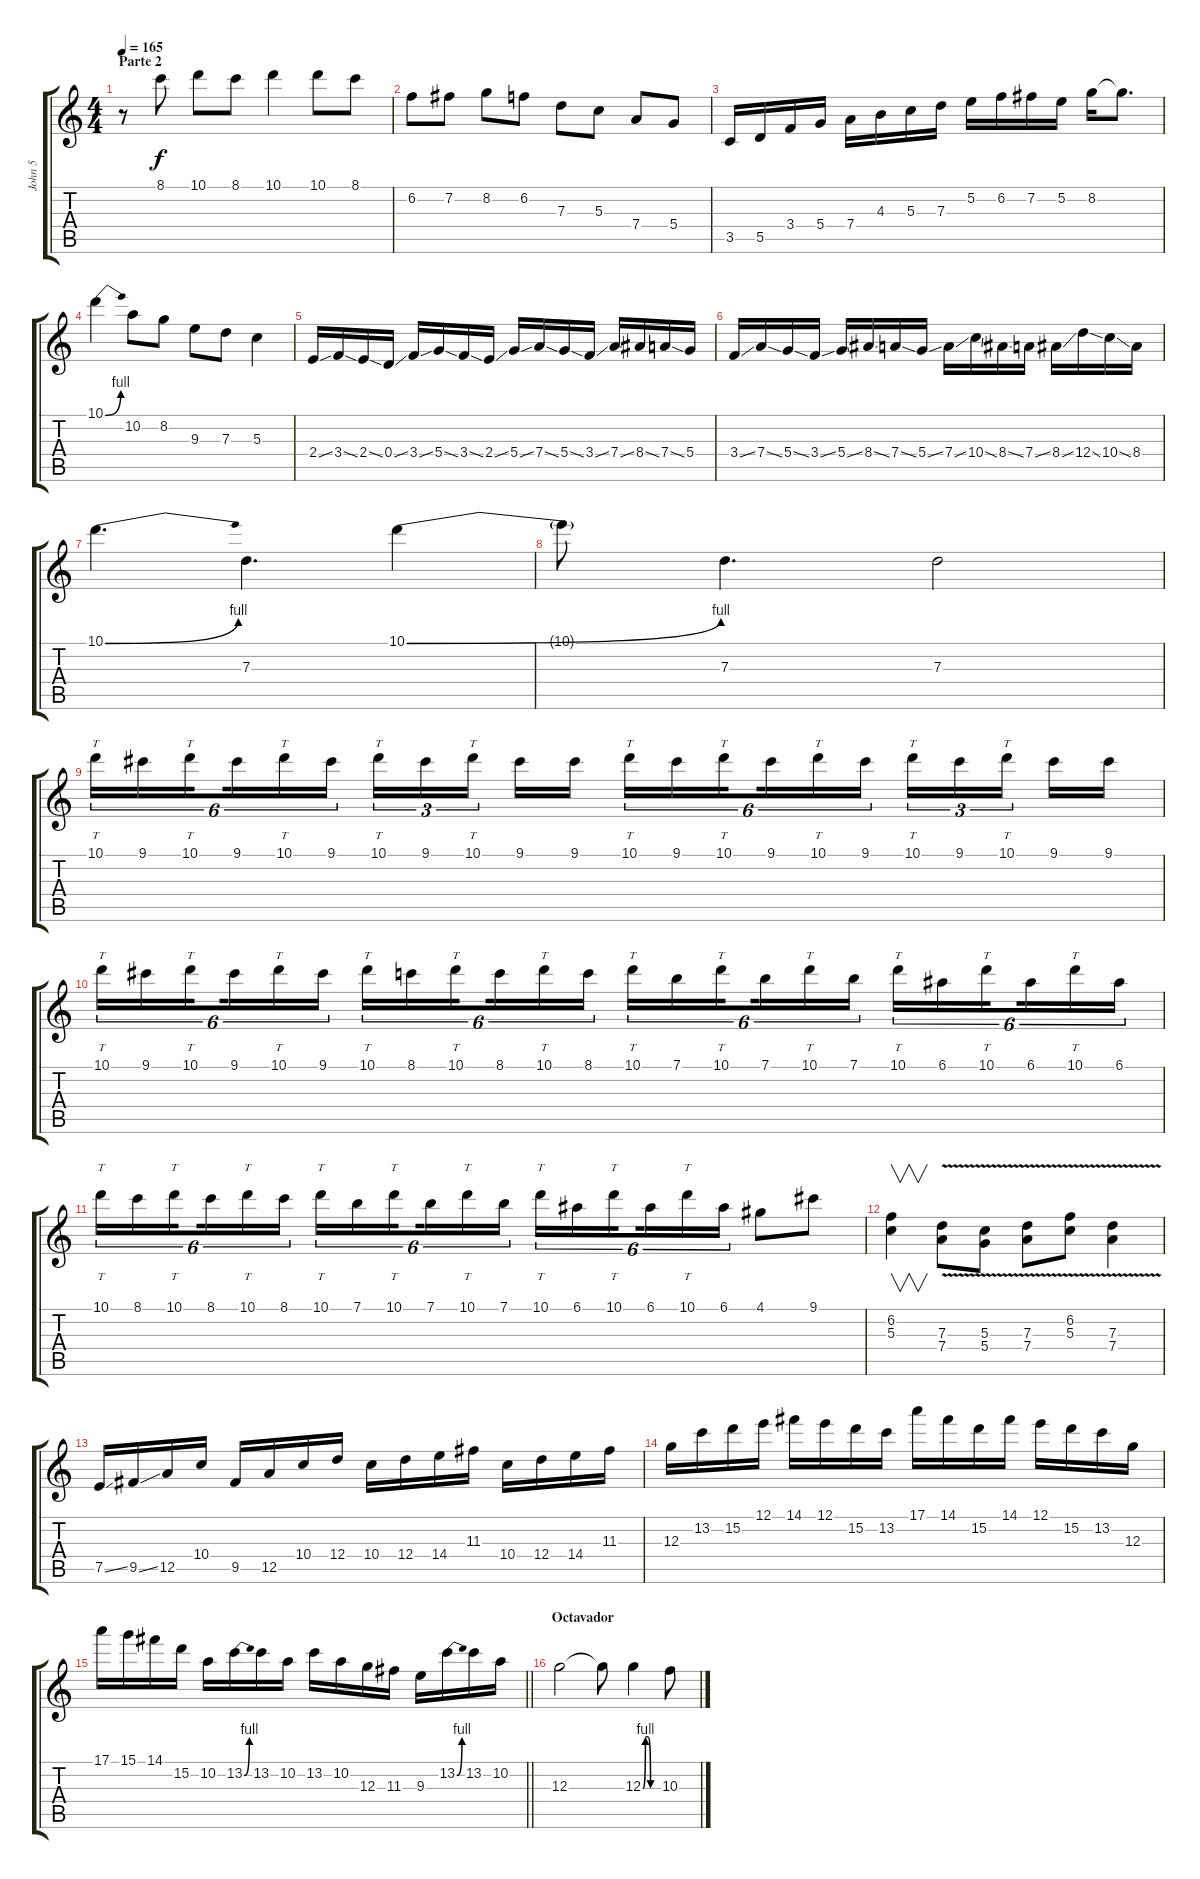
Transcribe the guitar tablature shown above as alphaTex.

\track ("John 5" "John 5") {instrument distortionguitar}
\staff {score tabs}
\tuning (E4 B3 G3 D3 A2 E2) {hide}
\ts (4 4)
\section ("" "Parte 2")
\tempo 165
\clef g2
\ks c
r.8{dy f} 8.1.8 10.1.8 8.1.8 10.1.4 10.1.8 8.1.8 |
6.2.8 7.2.8 8.2.8 6.2.8 7.3.8 5.3.8 7.4.8 5.4.8 |
3.5.16 5.5.16 3.4.16 5.4.16 7.4.16 4.3.16 5.3.16 7.3.16 5.2.16 6.2.16 7.2.16 5.2.16 8.2.16 8.2{t}.8{d} |
10.1{be (bend 0 0 60 4)}.4 10.2.8 8.2.8 9.3.8 7.3.8 5.3.4 |
2.4{ss}.16 3.4{ss}.16 2.4{ss}.16 0.4{ss}.16 3.4{ss}.16 5.4{ss}.16 3.4{ss}.16 2.4{ss}.16 5.4{ss}.16 7.4{ss}.16 5.4{ss}.16 3.4{ss}.16 7.4{ss}.16 8.4{ss}.16 7.4{ss}.16 5.4.16 |
3.4{ss}.16 7.4{ss}.16 5.4{ss}.16 3.4{ss}.16 5.4{ss}.16 8.4{ss}.16 7.4{ss}.16 5.4{ss}.16 7.4{ss}.16 10.4{ss}.16 8.4{ss}.16 7.4{ss}.16 8.4{ss}.16 12.4{ss}.16 10.4{ss}.16 8.4.16 |
10.1{be (bend 0 0 60 4)}.4{d} 7.3.4{d} 10.1{be (bend 0 0 60 4)}.4 |
10.1{t}.8 7.3.4{d} 7.3.2 |
10.1.16{tt tu (6 4)} 9.1.16{tu (6 4)} 10.1.16{tt tu (6 4) beam splitsecondary} 9.1.16{tu (6 4)} 10.1.16{tt tu (6 4)} 9.1.16{tu (6 4)} 10.1.16{tt tu (3 2)} 9.1.16{tu (3 2)} 10.1.16{tt tu (3 2) beam splitsecondary} 9.1.16 9.1.16 10.1.16{tt tu (6 4)} 9.1.16{tu (6 4)} 10.1.16{tt tu (6 4) beam splitsecondary} 9.1.16{tu (6 4)} 10.1.16{tt tu (6 4)} 9.1.16{tu (6 4)} 10.1.16{tt tu (3 2)} 9.1.16{tu (3 2)} 10.1.16{tt tu (3 2) beam splitsecondary} 9.1.16 9.1.16 |
10.1.16{tt tu (6 4)} 9.1.16{tu (6 4)} 10.1.16{tt tu (6 4) beam splitsecondary} 9.1.16{tu (6 4)} 10.1.16{tt tu (6 4)} 9.1.16{tu (6 4)} 10.1.16{tt tu (6 4)} 8.1.16{tu (6 4)} 10.1.16{tt tu (6 4) beam splitsecondary} 8.1.16{tu (6 4)} 10.1.16{tt tu (6 4)} 8.1.16{tu (6 4)} 10.1.16{tt tu (6 4)} 7.1.16{tu (6 4)} 10.1.16{tt tu (6 4) beam splitsecondary} 7.1.16{tu (6 4)} 10.1.16{tt tu (6 4)} 7.1.16{tu (6 4)} 10.1.16{tt tu (6 4)} 6.1.16{tu (6 4)} 10.1.16{tt tu (6 4) beam splitsecondary} 6.1.16{tu (6 4)} 10.1.16{tt tu (6 4)} 6.1.16{tu (6 4)} |
10.1.16{tt tu (6 4)} 8.1.16{tu (6 4)} 10.1.16{tt tu (6 4) beam splitsecondary} 8.1.16{tu (6 4)} 10.1.16{tt tu (6 4)} 8.1.16{tu (6 4)} 10.1.16{tt tu (6 4)} 7.1.16{tu (6 4)} 10.1.16{tt tu (6 4) beam splitsecondary} 7.1.16{tu (6 4)} 10.1.16{tt tu (6 4)} 7.1.16{tu (6 4)} 10.1.16{tt tu (6 4)} 6.1.16{tu (6 4)} 10.1.16{tt tu (6 4) beam splitsecondary} 6.1.16{tu (6 4)} 10.1.16{tt tu (6 4)} 6.1.16{tu (6 4)} 4.1.8 9.1.8 |
(6.2 5.3).4{v} (7.3{v} 7.4).8 (5.3{v} 5.4).8 (7.3{v} 7.4).8 (6.2 5.3{v}).8 (7.3{v} 7.4).4 |
7.5{ss}.16 9.5{ss}.16 12.5.16 10.4.16 9.5.16 12.5.16 10.4.16 12.4.16 10.4.16 12.4.16 14.4.16 11.3.16 10.4.16 12.4.16 14.4.16 11.3.16 |
12.3.16 13.2.16 15.2.16 12.1.16 14.1.16 12.1.16 15.2.16 13.2.16 17.1.16 14.1.16 15.2.16 14.1.16 12.1.16 15.2.16 13.2.16 12.3.16 |
\barLineRight lightlight
17.1.16 15.1.16 14.1.16 15.2.16 10.2.16 13.2{be (bend 0 0 60 4)}.16 13.2.16 10.2.16 13.2.16 10.2.16 12.3.16 11.3.16 9.3.16 13.2{be (bend 0 0 60 4)}.16 13.2.16 10.2.16 |
\section ("" "Octavador")
12.3.2 12.3{t}.8 12.3{be (custom 0 0 10 4 20 4 30 0 60 0)}.4 10.3.8
